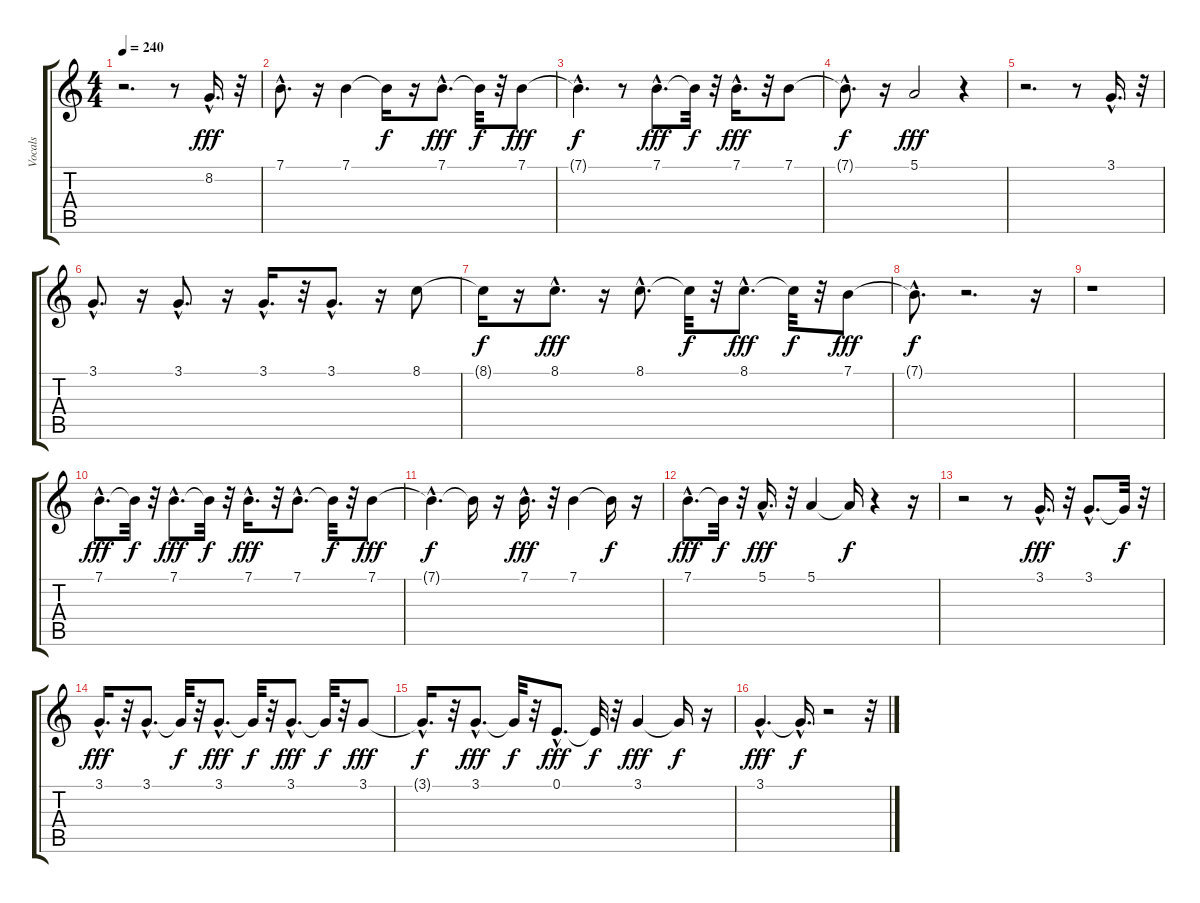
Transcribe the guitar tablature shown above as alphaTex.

\track ("Vocals" "Vocals") {instrument altosax}
\staff {score tabs}
\tuning (E4 B3 G3 D3 A2 E2) {hide}
\ts (4 4)
\tempo 240
\clef g2
\ks c
r.2{d dy fff instrument altosax} r.8 8.2{hac}.16{d} r.32 |
7.1{hac}.8{d} r.16 7.1.4 7.1{t}.16{dy f} r.16 7.1{hac}.8{d dy fff} 7.1{t}.32{dy f} r.32 7.1.8{dy fff} |
7.1{hac t}.4{d dy f} r.8 7.1{hac}.8{d dy fff} 7.1{t}.32{dy f} r.32 7.1{hac}.16{d dy fff} r.32 7.1.8 |
7.1{hac t}.8{d dy f} r.16 5.1.2{dy fff} r.4 |
r.2{d} r.8 3.1{hac}.16{d} r.32 |
3.1{hac}.8{d} r.16 3.1{hac}.8{d} r.16 3.1{hac}.16{d} r.32 3.1{hac}.8{d} r.16 8.1.8 |
8.1{t}.16{dy f} r.16 8.1{hac}.8{d dy fff} r.16 8.1{hac}.8{d} 8.1{t}.32{dy f} r.32 8.1{hac}.8{d dy fff} 8.1{t}.32{dy f} r.32 7.1.8{dy fff} |
7.1{hac t}.8{d dy f} r.2{d} r.16 |
r.1 |
7.1{hac}.8{d dy fff} 7.1{t}.32{dy f} r.32 7.1{hac}.8{d dy fff} 7.1{t}.32{dy f} r.32 7.1{hac}.16{d dy fff} r.32 7.1{hac}.8{d} 7.1{t}.32{dy f} r.32 7.1.8{dy fff} |
7.1{hac t}.4{d dy f} 7.1{t}.16 r.16 7.1{hac}.16{d dy fff} r.32 7.1.4 7.1{t}.16{dy f} r.16 |
7.1{hac}.8{d dy fff} 7.1{t}.32{dy f} r.32 5.1{hac}.16{d dy fff} r.32 5.1.4 5.1{t}.16{dy f} r.4 r.16 |
r.2 r.8 3.1{hac}.16{d dy fff} r.32 3.1{hac}.8{d} 3.1{t}.32{dy f} r.32 |
3.1{hac}.16{d dy fff} r.32 3.1{hac}.8{d} 3.1{t}.32{dy f} r.32 3.1{hac}.8{d dy fff} 3.1{t}.32{dy f} r.32 3.1{hac}.8{d dy fff} 3.1{t}.32{dy f} r.32 3.1.8{dy fff} |
3.1{hac t}.16{d dy f} r.32 3.1{hac}.8{d dy fff} 3.1{t}.32{dy f} r.32 0.1{hac}.8{d dy fff} 0.1{t}.32{dy f} r.32 3.1.4{dy fff} 3.1{t}.16{dy f} r.16 |
3.1{hac}.4{d dy fff} 3.1{hac t}.16{d dy f} r.2 r.32
